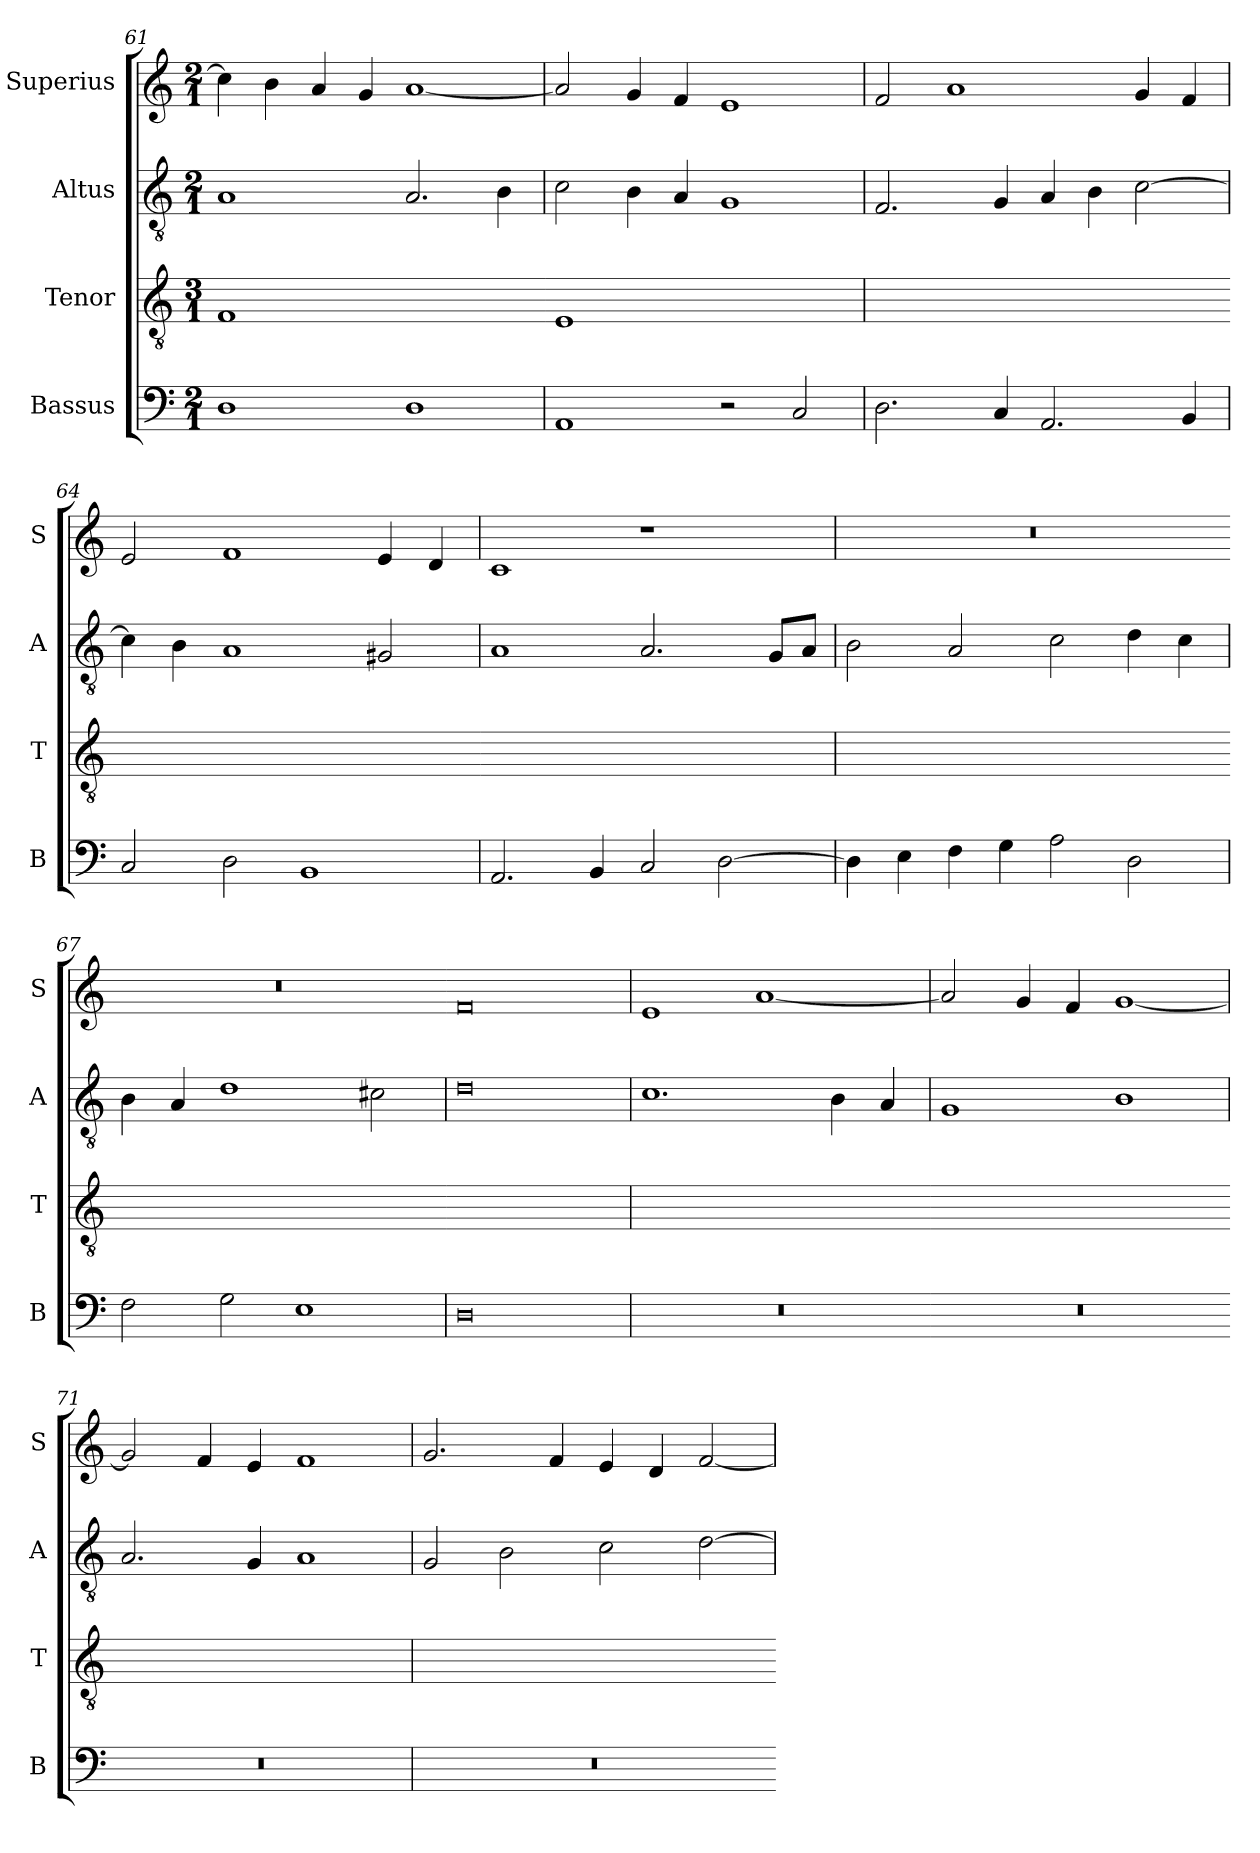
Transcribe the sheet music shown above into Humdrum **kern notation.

**kern	**kern	**kern	**kern
*part4	*part3	*part2	*part1
*staff4	*staff3	*staff2	*staff1
*I"Bassus	*I"Tenor	*I"Altus	*I"Superius
*I'B	*I'T	*I'A	*I'S
*clefF4	*clefGv2	*clefGv2	*clefG2
*k[]	*k[]	*k[]	*k[]
*M2/1	*M3/1	*M2/1	*M2/1
=61	=61	=61	=61
!	!LO:N:vis=1	!	!
1D	0F	1A	4cc]
.	.	.	4b
.	.	.	4a
.	.	.	4g
1D	.	2.A	[1a
.	.	4B	.
=62	=62-	=62	=62
!	!LO:N:vis=1	!	!
1AA	0E	2c	2a]
.	.	4B	4g
.	.	4A	4f
2r	.	1G	1e
2C	.	.	.
=63	=63	=63	=63
!	!LO:N:vis=1	!	!
2.D	0r	2.F	2f
.	.	.	1a
4C	.	4G	.
2.AA	.	4A	.
.	.	4B	.
.	.	[2c	4g
4BB	.	.	4f
=64	=64-	=64	=64
!	!LO:N:vis=1	!	!
2C	0ryy	4c]	2e
.	.	4B	.
2D	.	1A	1f
1BB	.	.	.
.	.	2G#X	4e
.	.	.	4d
=65	=65-	=65	=65
!	!LO:N:vis=1	!	!
2.AA	0ryy	1A	1c
4BB	.	.	.
2C	.	2.A	1r
[2D	.	.	.
.	.	8GL	.
.	.	8AJ	.
=66	=66	=66	=66
!	!LO:N:vis=1	!	!
4D]	0r	2B	0r
4E	.	.	.
4F	.	2A	.
4G	.	.	.
2A	.	2c	.
2D	.	4d	.
.	.	4c	.
=67	=67-	=67	=67
!	!LO:N:vis=1	!	!
2F	0ryy	4B	0r
.	.	4A	.
2G	.	1d	.
1E	.	.	.
.	.	2c#X	.
=68	=68-	=68	=68
!	!LO:N:vis=1	!	!
0D	0ryy	0d	0f
=69	=69	=69	=69
!	!LO:N:vis=1	!	!
0r	0r	1.c	1e
.	.	.	[1a
.	.	4B	.
.	.	4A	.
=70	=70-	=70	=70
!	!LO:N:vis=1	!	!
0r	0ryy	1G	2a]
.	.	.	4g
.	.	.	4f
.	.	1B	[1g
=71	=71-	=71	=71
!	!LO:N:vis=1	!	!
0r	0ryy	2.A	2g]
.	.	.	4f
.	.	4G	4e
.	.	1A	1f
=72	=72	=72	=72
!	!LO:N:vis=1	!	!
0r	0r	2G	2.g
.	.	2B	.
.	.	.	4f
.	.	2c	4e
.	.	.	4d
.	.	[2d	[2f
=	=-	=	=
*-	*-	*-	*-
